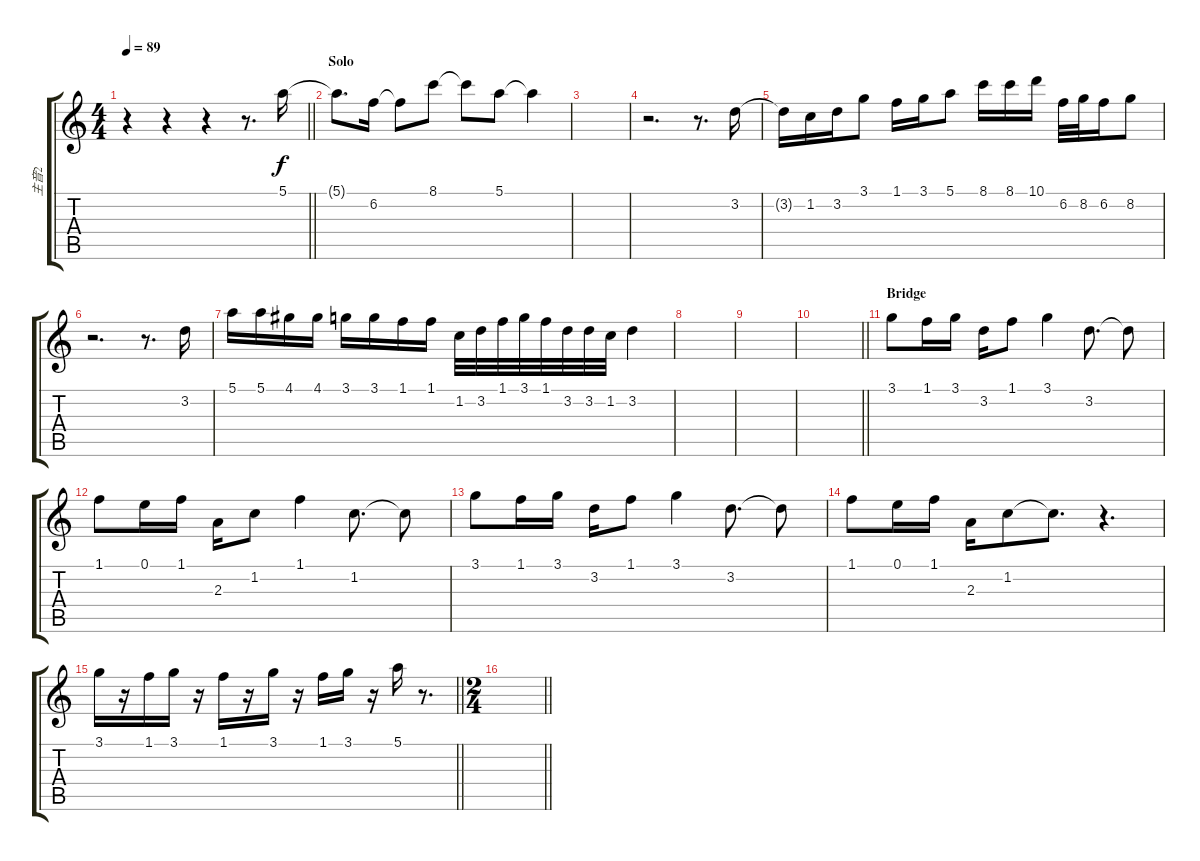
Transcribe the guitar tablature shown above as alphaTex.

\track ("主音2" "主音2") {instrument distortionguitar}
\staff {score tabs}
\tuning (E4 B3 G3 D3 A2 E2) {hide}
\ts (4 4)
\tempo 89
\clef g2
\barLineRight lightlight
\ks c
r.4{dy f} r.4 r.4 r.8{d} 5.1.16 |
\section ("" "Solo")
5.1{t}.8{d} 6.2.16 6.2{t}.8 8.1.8 8.1{t}.8 5.1.8 5.1{t}.4 |
|
r.2{d} r.8{d} 3.2.16 |
3.2{t}.16 1.2.16 3.2.16 3.1.8 1.1.16 3.1.16 5.1.8 8.1.16 8.1.16 10.1.16 6.2.32 8.2.32 6.2.16 8.2.8 |
r.2{d} r.8{d} 3.2.16 |
5.1.16 5.1.16 4.1.16 4.1.16 3.1.16 3.1.16 1.1.16 1.1.16 1.2.32 3.2.32 1.1.32 3.1.32 1.1.32 3.2.32 3.2.32 1.2.32 3.2.4 |
|
|
\barLineRight lightlight
|
\section ("" "Bridge")
3.1.8 1.1.16 3.1.16 3.2.16 1.1.8 3.1.4 3.2.8{d} 3.2{t}.8 |
1.1.8 0.1.16 1.1.16 2.3.16 1.2.8 1.1.4 1.2.8{d} 1.2{t}.8 |
3.1.8 1.1.16 3.1.16 3.2.16 1.1.8 3.1.4 3.2.8{d} 3.2{t}.8 |
1.1.8 0.1.16 1.1.16 2.3.16 1.2.8 1.2{t}.8{d} r.4{d} |
\barLineRight lightlight
3.1.16 r.16 1.1.16 3.1.16 r.16 1.1.16 r.16 3.1.16 r.16 1.1.16 3.1.16 r.16 5.1.16 r.8{d} |
\ts (2 4)
\barLineRight lightlight
